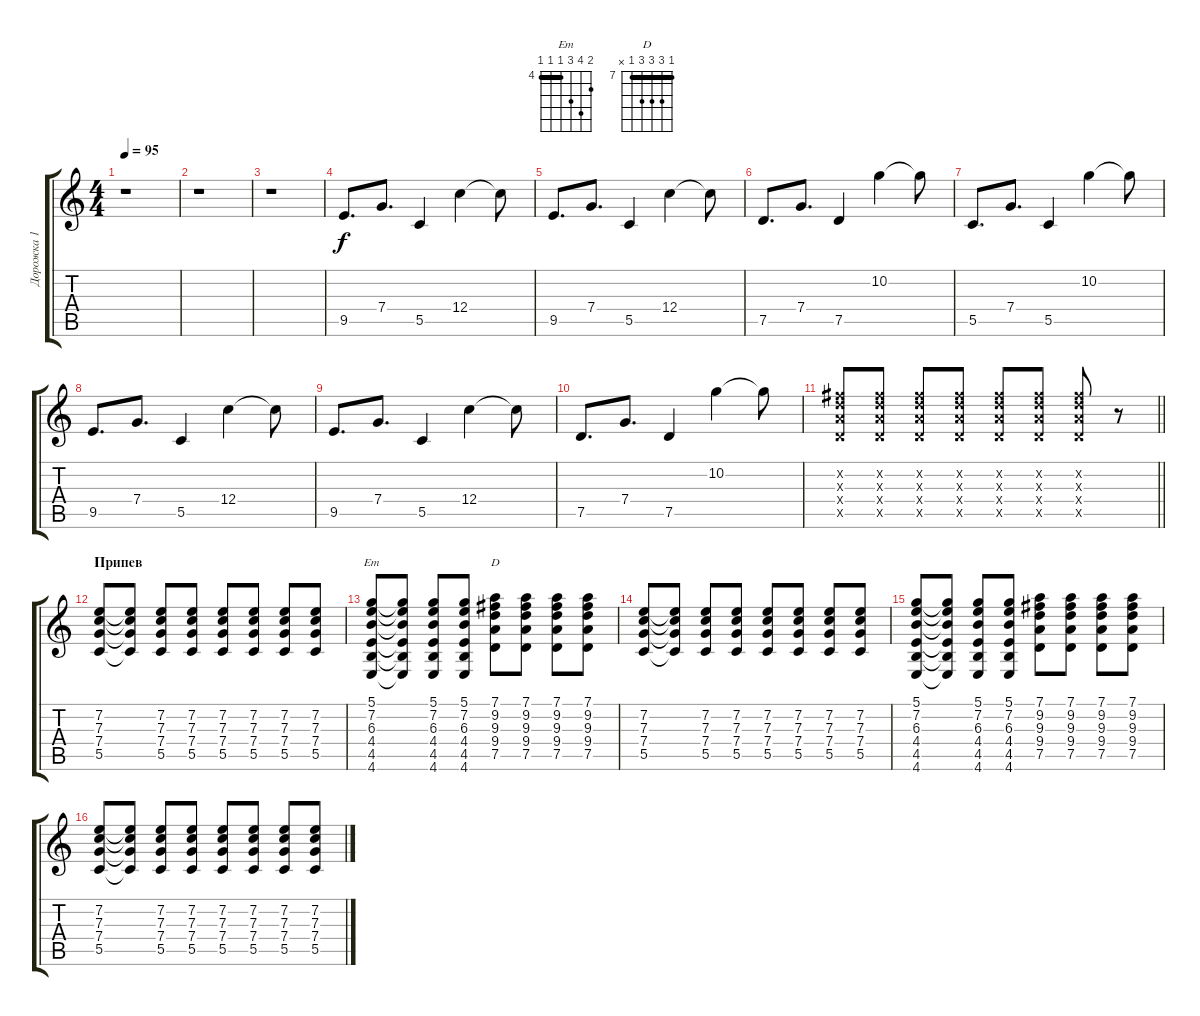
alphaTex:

\track ("Дорожка 1" "Дорожка 1") {instrument distortionguitar}
\staff {score tabs}
\tuning (D4 A3 F3 C3 G2 C2) {hide}
\chord ("Em" 5 7 6 4 4 4) {firstfret 4 barre 4}
\chord ("D" 7 9 9 9 7 x) {firstfret 7 barre 7}
\ts (4 4)
\tempo 95
\clef g2
\ks c
r.1{dy f} |
r.1 |
r.1 |
9.5.8{d volume 8} 7.4.8{d} 5.5.4 12.4.4 12.4{t}.8 |
9.5.8{d volume 8} 7.4.8{d} 5.5.4 12.4.4 12.4{t}.8 |
7.5.8{d volume 8} 7.4.8{d} 7.5.4 10.2.4{volume 4} 10.2{t}.8 |
5.5.8{d volume 8} 7.4.8{d} 5.5.4 10.2.4{volume 5} 10.2{t}.8 |
9.5.8{d volume 8} 7.4.8{d} 5.5.4 12.4.4 12.4{t}.8 |
9.5.8{d volume 8} 7.4.8{d} 5.5.4 12.4.4 12.4{t}.8 |
7.5.8{d volume 8} 7.4.8{d} 7.5.4 10.2.4 10.2{t}.8 |
\barLineRight lightlight
(9.2{x} 9.3{x} 9.4{x} 7.5{x}).8{volume 14} (9.2{x} 9.3{x} 9.4{x} 7.5{x}).8 (9.2{x} 9.3{x} 9.4{x} 7.5{x}).8 (9.2{x} 9.3{x} 9.4{x} 7.5{x}).8 (9.2{x} 9.3{x} 9.4{x} 7.5{x}).8 (9.2{x} 9.3{x} 9.4{x} 7.5{x}).8 (9.2{x} 9.3{x} 9.4{x} 7.5{x}).8 r.8 |
\section ("" "Припев")
(7.2 7.3 7.4 5.5).8 (7.2{t} 7.3{t} 7.4{t} 5.5{t}).8 (7.2 7.3 7.4 5.5).8 (7.2 7.3 7.4 5.5).8 (7.2 7.3 7.4 5.5).8 (7.2 7.3 7.4 5.5).8 (7.2 7.3 7.4 5.5).8 (7.2 7.3 7.4 5.5).8 |
(5.1 7.2 6.3 4.4 4.5 4.6).8{ch "Em"} (5.1{t} 7.2{t} 6.3{t} 4.4{t} 4.5{t} 4.6{t}).8 (5.1 7.2 6.3 4.4 4.5 4.6).8 (5.1 7.2 6.3 4.4 4.5 4.6).8 (7.1 9.2 9.3 9.4 7.5).8{ch "D"} (7.1 9.2 9.3 9.4 7.5).8 (7.1 9.2 9.3 9.4 7.5).8 (7.1 9.2 9.3 9.4 7.5).8 |
(7.2 7.3 7.4 5.5).8 (7.2{t} 7.3{t} 7.4{t} 5.5{t}).8 (7.2 7.3 7.4 5.5).8 (7.2 7.3 7.4 5.5).8 (7.2 7.3 7.4 5.5).8 (7.2 7.3 7.4 5.5).8 (7.2 7.3 7.4 5.5).8 (7.2 7.3 7.4 5.5).8 |
(5.1 7.2 6.3 4.4 4.5 4.6).8 (5.1{t} 7.2{t} 6.3{t} 4.4{t} 4.5{t} 4.6{t}).8 (5.1 7.2 6.3 4.4 4.5 4.6).8 (5.1 7.2 6.3 4.4 4.5 4.6).8 (7.1 9.2 9.3 9.4 7.5).8 (7.1 9.2 9.3 9.4 7.5).8 (7.1 9.2 9.3 9.4 7.5).8 (7.1 9.2 9.3 9.4 7.5).8 |
(7.2 7.3 7.4 5.5).8 (7.2{t} 7.3{t} 7.4{t} 5.5{t}).8 (7.2 7.3 7.4 5.5).8 (7.2 7.3 7.4 5.5).8 (7.2 7.3 7.4 5.5).8 (7.2 7.3 7.4 5.5).8 (7.2 7.3 7.4 5.5).8 (7.2 7.3 7.4 5.5).8
